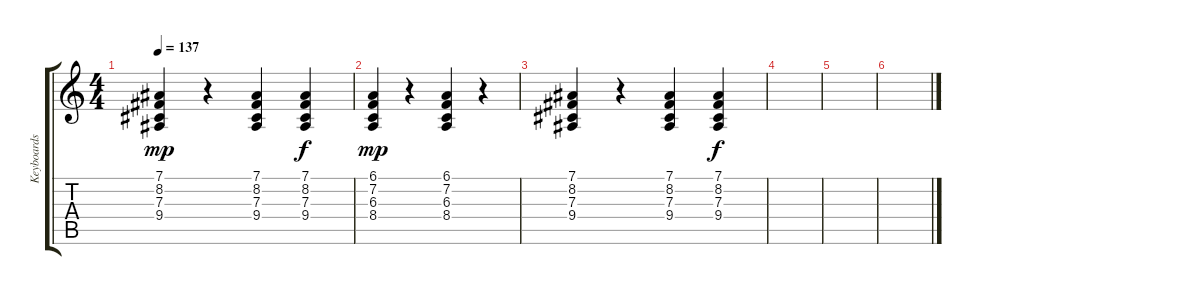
\track ("Keyboards" "Keyboards") {instrument stringensemble1}
\staff {score tabs}
\tuning (Eb4 Bb3 Gb3 Db3 Ab2 Eb2) {hide}
\ts (4 4)
\tempo 137
\clef g2
\ks c
(7.1 8.2 7.3 9.4).4{dy mp} r.4 (7.1 8.2 7.3 9.4).4 (7.1 8.2 7.3 9.4).4{dy f} |
(6.1 7.2 6.3 8.4).4{dy mp} r.4 (6.1 7.2 6.3 8.4).4 r.4 |
(7.1 8.2 7.3 9.4).4 r.4 (7.1 8.2 7.3 9.4).4 (7.1 8.2 7.3 9.4).4{dy f} |
|
|
\section ("" "")
